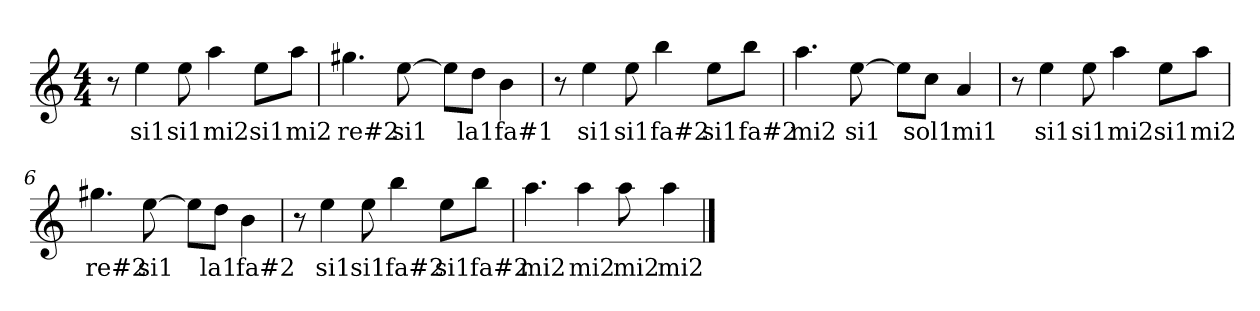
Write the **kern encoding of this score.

**kern	**text
*part1	*part1
*staff1	*staff1
*clefG2	*
*k[]	*
*C:	*
*M4/4	*
=1	=1
8r	.
!	!LO:LY:b
4ee\	si1
!	!LO:LY:b
8ee\	si1
!	!LO:LY:b
4aa\	mi2
!	!LO:LY:b
8ee\L	si1
!	!LO:LY:b
8aa\J	mi2
=2	=2
!	!LO:LY:b
4.gg#X\	re#2
!	!LO:LY:b
[8ee\	si1
8ee\L]	.
!	!LO:LY:b
8dd\J	la1
!	!LO:LY:b
4b\	fa#1
=3	=3
8r	.
!	!LO:LY:b
4ee\	si1
!	!LO:LY:b
8ee\	si1
!	!LO:LY:b
4bb\	fa#2
!	!LO:LY:b
8ee\L	si1
!	!LO:LY:b
8bb\J	fa#2
=4	=4
!	!LO:LY:b
4.aa\	mi2
!	!LO:LY:b
[8ee\	si1
8ee\L]	.
!	!LO:LY:b
8cc\J	sol1
!	!LO:LY:b
4a/	mi1
!!LO:LB:g=z
=5	=5
8r	.
!	!LO:LY:b
4ee\	si1
!	!LO:LY:b
8ee\	si1
!	!LO:LY:b
4aa\	mi2
!	!LO:LY:b
8ee\L	si1
!	!LO:LY:b
8aa\J	mi2
=6	=6
!	!LO:LY:b
4.gg#X\	re#2
!	!LO:LY:b
[8ee\	si1
8ee\L]	.
!	!LO:LY:b
8dd\J	la1
!	!LO:LY:b
4b\	fa#2
=7	=7
8r	.
!	!LO:LY:b
4ee\	si1
!	!LO:LY:b
8ee\	si1
!	!LO:LY:b
4bb\	fa#2
!	!LO:LY:b
8ee\L	si1
!	!LO:LY:b
8bb\J	fa#2
=8	=8
!	!LO:LY:b
4.aa\	mi2
!	!LO:LY:b
4aa\	mi2
!	!LO:LY:b
8aa\	mi2
!	!LO:LY:b
4aa\	mi2
==	==
*-	*-
